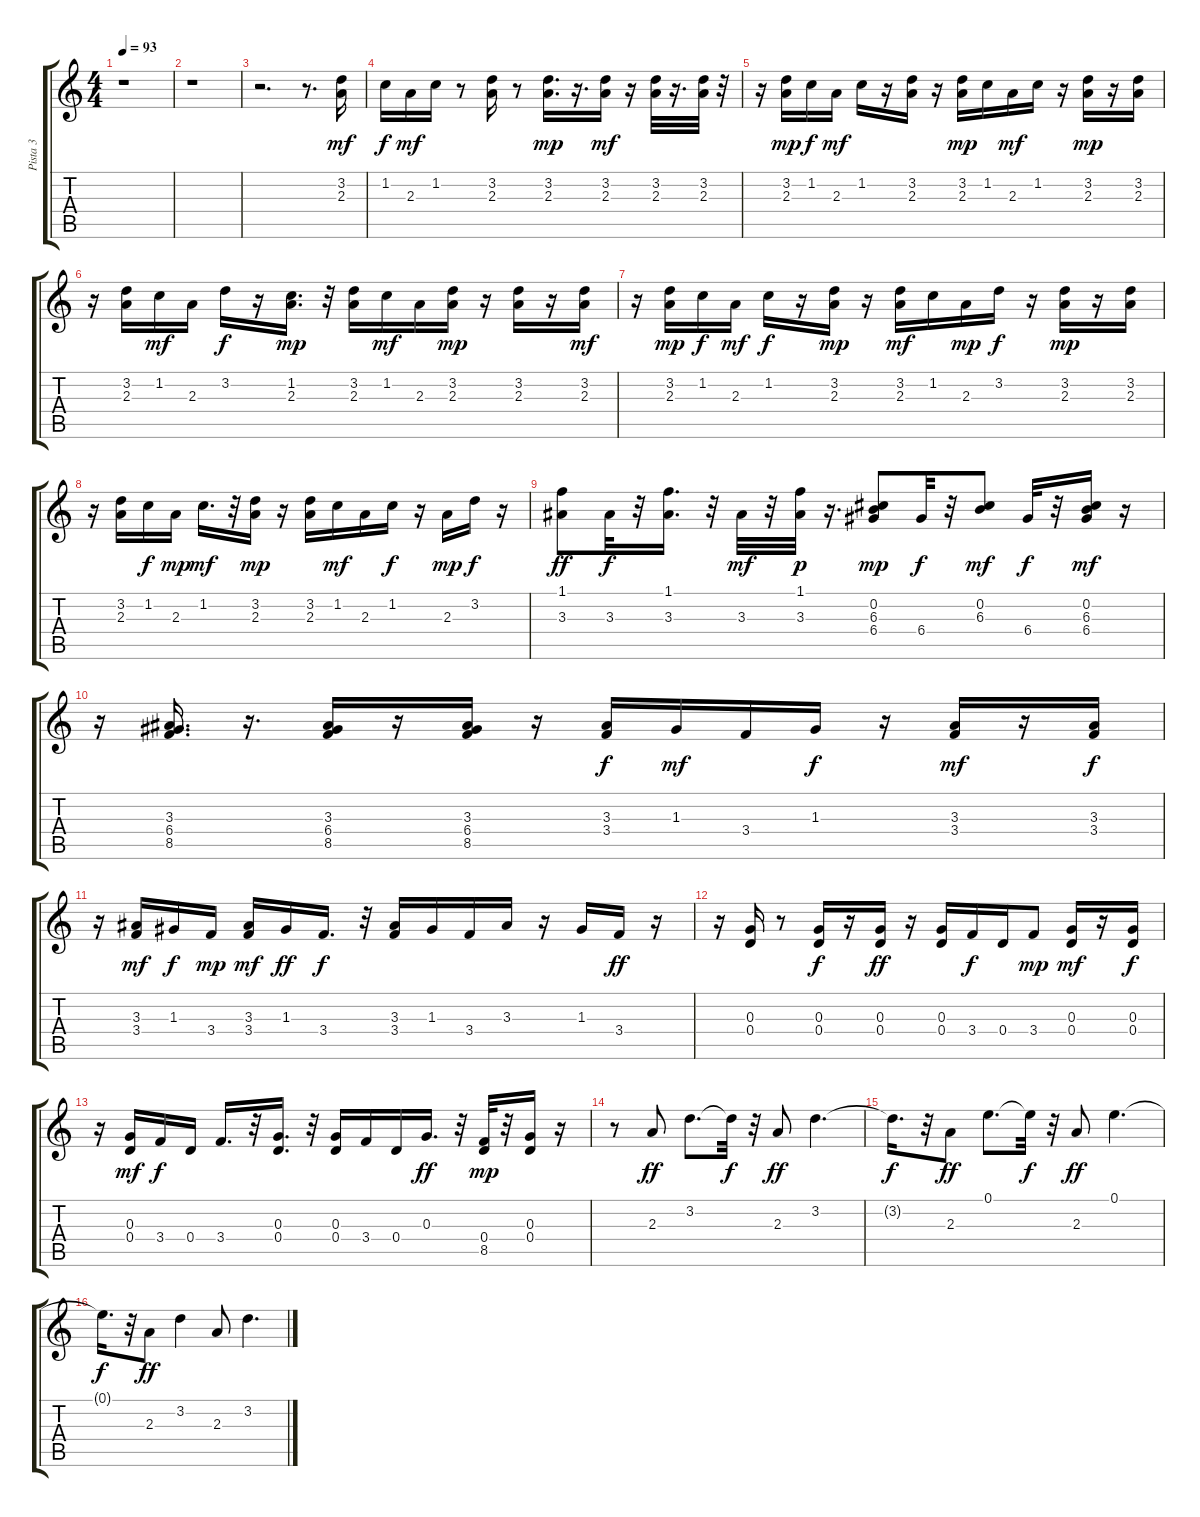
\track ("Pista 3" "Pista 3") {instrument electricguitarmuted}
\staff {score tabs}
\tuning (E4 B3 G3 D3 A2 E2) {hide}
\ts (4 4)
\tempo 93
\clef g2
\ks c
r.1{dy ff} |
r.1 |
r.2{d} r.8{d} (3.2 2.3).16{dy mf} |
1.2.16{dy f} 2.3.16{dy mf} 1.2.16 r.8 (3.2 2.3).16 r.8 (3.2 2.3).16{d dy mp} r.16{d} (3.2 2.3).16{dy mf} r.16 (3.2 2.3).32 r.16{d} (3.2 2.3).32 r.32 |
r.16 (3.2 2.3).16{dy mp} 1.2.16{dy f} 2.3.16{dy mf} 1.2.16 r.16 (3.2 2.3).16 r.16 (3.2 2.3).16{dy mp} 1.2.16 2.3.16{dy mf} 1.2.16 r.16 (3.2 2.3).16{dy mp} r.16 (3.2 2.3).16 |
r.16 (3.2 2.3).16 1.2.16{dy mf} 2.3.16 3.2.16{dy f} r.16 (1.2 2.3).16{d dy mp} r.32 (3.2 2.3).16 1.2.16{dy mf} 2.3.16 (3.2 2.3).16{dy mp} r.16 (3.2 2.3).16 r.16 (3.2 2.3).16{dy mf} |
r.16 (3.2 2.3).16{dy mp} 1.2.16{dy f} 2.3.16{dy mf} 1.2.16{dy f} r.16 (3.2 2.3).16{dy mp} r.16 (3.2 2.3).16{dy mf} 1.2.16 2.3.16{dy mp} 3.2.16{dy f} r.16 (3.2 2.3).16{dy mp} r.16 (3.2 2.3).16 |
r.16 (3.2 2.3).16 1.2.16{dy f} 2.3.16{dy mp} 1.2.16{d dy mf} r.32 (3.2 2.3).16{dy mp} r.16 (3.2 2.3).16 1.2.16{dy mf} 2.3.16 1.2.16{dy f} r.16 2.3.16{dy mp} 3.2.16{dy f} r.16 |
(1.1 3.3).8{dy ff} 3.3.32{dy f} r.32 (1.1 3.3).16{d} r.32 3.3.32{dy mf} r.32 (1.1 3.3).32{dy p} r.16{d} (0.2 6.3 6.4).8{dy mp} 6.4.32{dy f} r.32 (0.2 6.3).8{dy mf} 6.4.32{dy f} r.32 (0.2 6.3 6.4).16{dy mf} r.16 |
r.16 (3.3 6.4 8.5).16{d} r.16{d} (3.3 6.4 8.5).16 r.16 (3.3 6.4 8.5).16 r.16 (3.3 3.4).16{dy f} 1.3.16{dy mf} 3.4.16 1.3.16{dy f} r.16 (3.3 3.4).16{dy mf} r.16 (3.3 3.4).16{dy f} |
r.16 (3.3 3.4).16{dy mf} 1.3.16{dy f} 3.4.16{dy mp} (3.3 3.4).16{dy mf} 1.3.16{dy ff} 3.4.16{d dy f} r.32 (3.3 3.4).16 1.3.16 3.4.16 3.3.16 r.16 1.3.16 3.4.16{dy ff} r.16 |
r.16 (0.3 0.4).16 r.8 (0.3 0.4).16{dy f} r.16 (0.3 0.4).16{dy ff} r.16 (0.3 0.4).16 3.4.16{dy f} 0.4.16 3.4.8{dy mp} (0.3 0.4).16{dy mf} r.16 (0.3 0.4).16{dy f} |
r.16 (0.3 0.4).16{dy mf} 3.4.16{dy f} 0.4.16 3.4.16{d} r.32 (0.3 0.4).16{d} r.32 (0.3 0.4).16 3.4.16 0.4.16 0.3.16{d dy ff} r.32 (0.4 8.5).32{dy mp} r.32 (0.3 0.4).16 r.16 |
r.8 2.3.8{dy ff} 3.2.8{d} 3.2{t}.32{dy f} r.32 2.3.8{dy ff} 3.2.4{d} |
3.2{t}.16{d dy f} r.32 2.3.8{dy ff} 0.1.8{d} 0.1{t}.32{dy f} r.32 2.3.8{dy ff} 0.1.4{d} |
0.1{t}.16{d dy f} r.32 2.3.8{dy ff} 3.2.4 2.3.8 3.2.4{d}
